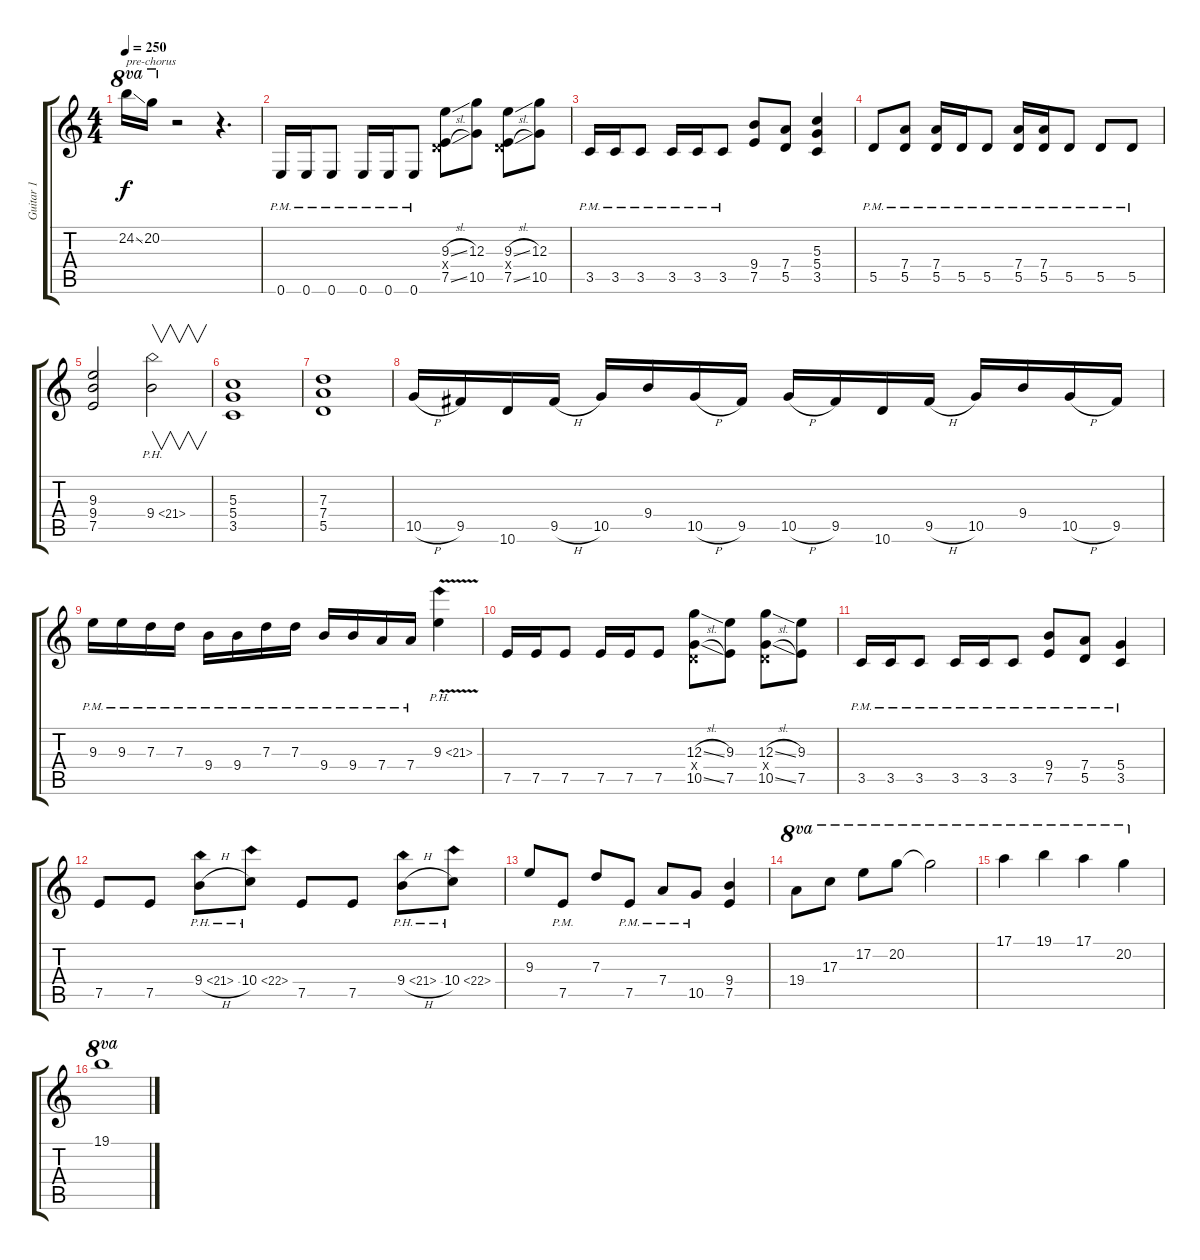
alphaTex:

\track ("Guitar 1" "Guitar 1") {instrument overdrivenguitar}
\staff {score tabs}
\tuning (E4 B3 G3 D3 A2 E2) {hide}
\ts (4 4)
\tempo 250
\clef g2
\ks c
24.2{ss}.16{ot 8va txt "pre-chorus" dy f} 20.2.16{ot 8va} r.2 r.4{d} |
0.6{pm}.16 0.6{pm}.16 0.6{pm}.8 0.6{pm}.16 0.6{pm}.16 0.6{pm}.8 (9.3{sl} 0.4{x} 7.5{sl}).8 (12.3 10.5).8 (9.3{sl} 0.4{x} 7.5{sl}).8 (12.3 10.5).8 |
3.5{pm}.16 3.5{pm}.16 3.5{pm}.8 3.5{pm}.16 3.5{pm}.16 3.5{pm}.8 (9.4 7.5).8 (7.4 5.5).8 (5.3 5.4 3.5).4 |
5.5{pm}.8 (7.4{pm} 5.5{pm}).8 (7.4{pm} 5.5{pm}).16 5.5{pm}.16 5.5{pm}.8 (7.4{pm} 5.5{pm}).16 (7.4{pm} 5.5{pm}).16 5.5{pm}.8 5.5{pm}.8 5.5{pm}.8 |
(9.3 9.4 7.5).2 9.4{ph 12}.2{v} |
(5.3 5.4 3.5).1 |
(7.3 7.4 5.5).1 |
10.5{h}.16 9.5.16 10.6.16 9.5{h}.16 10.5.16 9.4.16 10.5{h}.16 9.5.16 10.5{h}.16 9.5.16 10.6.16 9.5{h}.16 10.5.16 9.4.16 10.5{h}.16 9.5.16 |
9.3{pm}.16 9.3{pm}.16 7.3{pm}.16 7.3{pm}.16 9.4{pm}.16 9.4{pm}.16 7.3{pm}.16 7.3{pm}.16 9.4{pm}.16 9.4{pm}.16 7.4{pm}.16 7.4{pm}.16 9.3{ph 12 v}.4 |
7.5.16 7.5.16 7.5.8 7.5.16 7.5.16 7.5.8 (12.3{sl} 0.4{x} 10.5{sl}).8 (9.3 7.5).8 (12.3{sl} 0.4{x} 10.5{sl}).8 (9.3 7.5).8 |
3.5{pm}.16 3.5{pm}.16 3.5{pm}.8 3.5{pm}.16 3.5{pm}.16 3.5{pm}.8 (9.4{pm} 7.5{pm}).8 (7.4{pm} 5.5{pm}).8 (5.4{pm} 3.5{pm}).4 |
7.5.8 7.5.8 9.4{ph 12 h}.8 10.4{ph 12}.8 7.5.8 7.5.8 9.4{ph 12 h}.8 10.4{ph 12}.8 |
9.3.8 7.5{pm}.8 7.3.8 7.5{pm}.8 7.4{pm}.8 10.5{pm}.8 (9.4 7.5).4 |
19.4.8{ot 8va} 17.3.8{ot 8va} 17.2.8{ot 8va} 20.2.8{ot 8va} 20.2{t}.2{ot 8va} |
17.1.4{ot 8va} 19.1.4{ot 8va} 17.1.4{ot 8va} 20.2.4{ot 8va} |
19.1.1{ot 8va}
